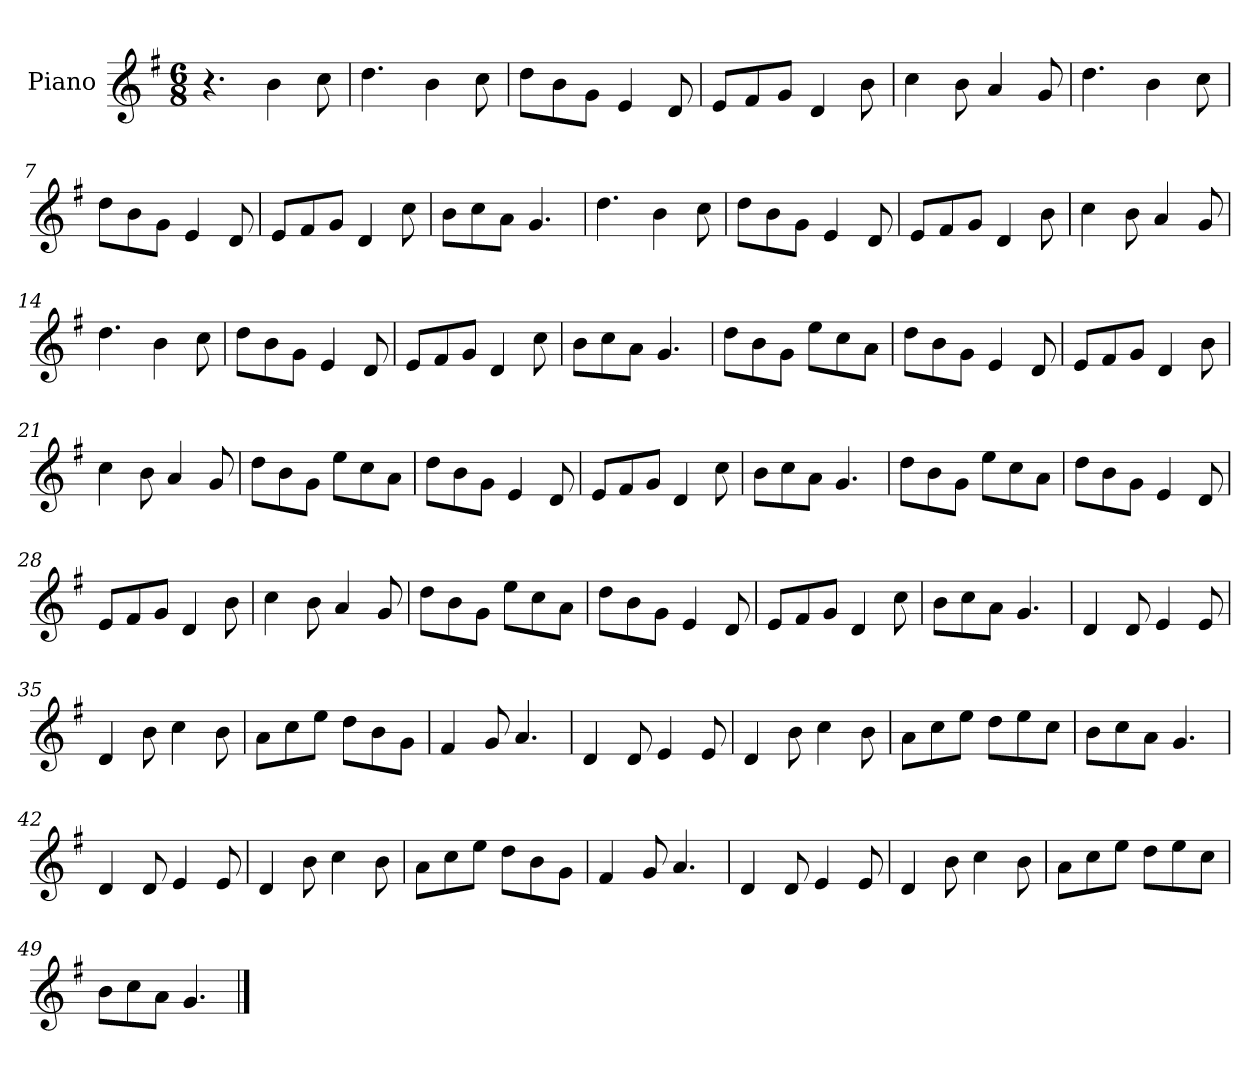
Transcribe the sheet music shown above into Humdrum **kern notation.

**kern
*part1
*staff1
*I"Piano
*I'Pno
*clefG2
*k[f#]
*M6/8
=1
4.r
4b\
8cc\
=2
4.dd\
4b\
8cc\
=3
8dd\L
8b\
8g\J
4e/
8d/
=4
8e/L
8f#/
8g/J
4d/
8b\
=5
4cc\
8b\
4a/
8g/
=6
4.dd\
4b\
8cc\
=7
8dd\L
8b\
8g\J
4e/
8d/
=8
8e/L
8f#/
8g/J
4d/
8cc\
=9
8b\L
8cc\
8a\J
4.g/
=10
4.dd\
4b\
8cc\
=11
8dd\L
8b\
8g\J
4e/
8d/
=12
8e/L
8f#/
8g/J
4d/
8b\
=13
4cc\
8b\
4a/
8g/
=14
4.dd\
4b\
8cc\
=15
8dd\L
8b\
8g\J
4e/
8d/
=16
8e/L
8f#/
8g/J
4d/
8cc\
=17
8b\L
8cc\
8a\J
4.g/
=18
8dd\L
8b\
8g\J
8ee\L
8cc\
8a\J
=19
8dd\L
8b\
8g\J
4e/
8d/
=20
8e/L
8f#/
8g/J
4d/
8b\
=21
4cc\
8b\
4a/
8g/
=22
8dd\L
8b\
8g\J
8ee\L
8cc\
8a\J
=23
8dd\L
8b\
8g\J
4e/
8d/
=24
8e/L
8f#/
8g/J
4d/
8cc\
=25
8b\L
8cc\
8a\J
4.g/
=26
8dd\L
8b\
8g\J
8ee\L
8cc\
8a\J
=27
8dd\L
8b\
8g\J
4e/
8d/
=28
8e/L
8f#/
8g/J
4d/
8b\
=29
4cc\
8b\
4a/
8g/
=30
8dd\L
8b\
8g\J
8ee\L
8cc\
8a\J
=31
8dd\L
8b\
8g\J
4e/
8d/
=32
8e/L
8f#/
8g/J
4d/
8cc\
=33
8b\L
8cc\
8a\J
4.g/
=34
4d/
8d/
4e/
8e/
=35
4d/
8b\
4cc\
8b\
=36
8a\L
8cc\
8ee\J
8dd\L
8b\
8g\J
=37
4f#/
8g/
4.a/
=38
4d/
8d/
4e/
8e/
=39
4d/
8b\
4cc\
8b\
=40
8a\L
8cc\
8ee\J
8dd\L
8ee\
8cc\J
=41
8b\L
8cc\
8a\J
4.g/
=42
4d/
8d/
4e/
8e/
=43
4d/
8b\
4cc\
8b\
=44
8a\L
8cc\
8ee\J
8dd\L
8b\
8g\J
=45
4f#/
8g/
4.a/
=46
4d/
8d/
4e/
8e/
=47
4d/
8b\
4cc\
8b\
=48
8a\L
8cc\
8ee\J
8dd\L
8ee\
8cc\J
=49
8b\L
8cc\
8a\J
4.g/
==
*-
